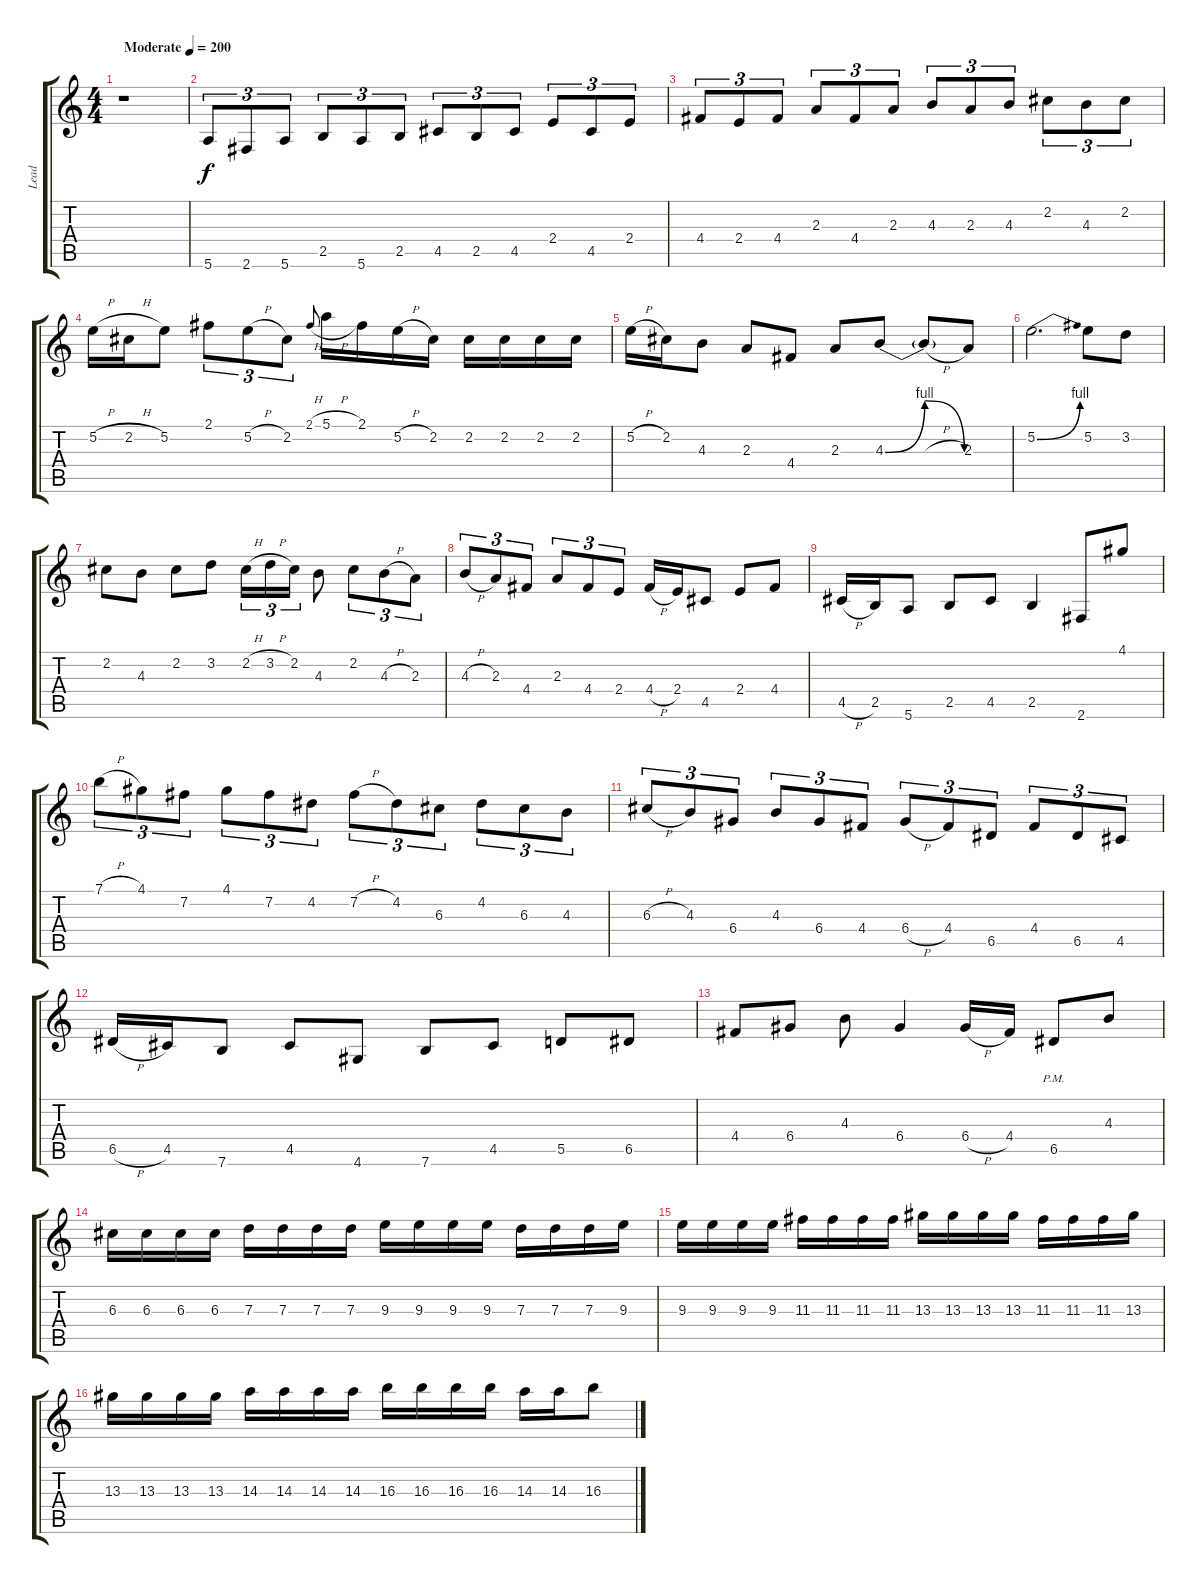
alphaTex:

\track ("Lead" "Lead") {instrument distortionguitar}
\staff {score tabs}
\tuning (E4 B3 G3 D3 A2 E2) {hide}
\ts (4 4)
\tempo (200 "Moderate")
\clef g2
\ks c
r.1{dy f instrument distortionguitar} |
5.6.8{tu (3 2)} 2.6.8{tu (3 2)} 5.6.8{tu (3 2)} 2.5.8{tu (3 2)} 5.6.8{tu (3 2)} 2.5.8{tu (3 2)} 4.5.8{tu (3 2)} 2.5.8{tu (3 2)} 4.5.8{tu (3 2)} 2.4.8{tu (3 2)} 4.5.8{tu (3 2)} 2.4.8{tu (3 2)} |
4.4.8{tu (3 2)} 2.4.8{tu (3 2)} 4.4.8{tu (3 2)} 2.3.8{tu (3 2)} 4.4.8{tu (3 2)} 2.3.8{tu (3 2)} 4.3.8{tu (3 2)} 2.3.8{tu (3 2)} 4.3.8{tu (3 2)} 2.2.8{tu (3 2)} 4.3.8{tu (3 2)} 2.2.8{tu (3 2)} |
5.2{h}.16 2.2{h}.16 5.2.8 2.1.8{tu (3 2)} 5.2{h}.8{tu (3 2)} 2.2.8{tu (3 2)} 2.1{h}.8{gr onbeat} 5.1{h}.16 2.1.16 5.2{h}.16 2.2.16 2.2.16 2.2.16 2.2.16 2.2.16 |
5.2{h}.16 2.2.16 4.3.8 2.3.8 4.4.8 2.3.8 4.3{be (bendrelease 0 0 30 4 45 4 60 0)}.8 4.3{h t}.8 2.3.8 |
5.2{be (bend 0 0 60 4)}.2{d} 5.2.8 3.2.8 |
2.2.8 4.3.8 2.2.8 3.2.8 2.2{h}.16{tu (3 2)} 3.2{h}.16{tu (3 2)} 2.2.16{tu (3 2)} 4.3.8 2.2.8{tu (3 2)} 4.3{h}.8{tu (3 2)} 2.3.8{tu (3 2)} |
4.3{h}.8{tu (3 2)} 2.3.8{tu (3 2)} 4.4.8{tu (3 2)} 2.3.8{tu (3 2)} 4.4.8{tu (3 2)} 2.4.8{tu (3 2)} 4.4{h}.16 2.4.16 4.5.8 2.4.8 4.4.8 |
4.5{h}.16 2.5.16 5.6.8 2.5.8 4.5.8 2.5.4 2.6.8 4.1.8 |
7.1{h}.8{tu (3 2)} 4.1.8{tu (3 2)} 7.2.8{tu (3 2)} 4.1.8{tu (3 2)} 7.2.8{tu (3 2)} 4.2.8{tu (3 2)} 7.2{h}.8{tu (3 2)} 4.2.8{tu (3 2)} 6.3.8{tu (3 2)} 4.2.8{tu (3 2)} 6.3.8{tu (3 2)} 4.3.8{tu (3 2)} |
6.3{h}.8{tu (3 2)} 4.3.8{tu (3 2)} 6.4.8{tu (3 2)} 4.3.8{tu (3 2)} 6.4.8{tu (3 2)} 4.4.8{tu (3 2)} 6.4{h}.8{tu (3 2)} 4.4.8{tu (3 2)} 6.5.8{tu (3 2)} 4.4.8{tu (3 2)} 6.5.8{tu (3 2)} 4.5.8{tu (3 2)} |
6.5{h}.16 4.5.16 7.6.8 4.5.8 4.6.8 7.6.8 4.5.8 5.5.8 6.5.8 |
4.4.8 6.4.8 4.3.8 6.4.4 6.4{h}.16 4.4.16 6.5{pm}.8 4.3.8 |
6.3.16 6.3.16 6.3.16 6.3.16 7.3.16 7.3.16 7.3.16 7.3.16 9.3.16 9.3.16 9.3.16 9.3.16 7.3.16 7.3.16 7.3.16 9.3.16 |
9.3.16 9.3.16 9.3.16 9.3.16 11.3.16 11.3.16 11.3.16 11.3.16 13.3.16 13.3.16 13.3.16 13.3.16 11.3.16 11.3.16 11.3.16 13.3.16 |
13.3.16 13.3.16 13.3.16 13.3.16 14.3.16 14.3.16 14.3.16 14.3.16 16.3.16 16.3.16 16.3.16 16.3.16 14.3.16 14.3.16 16.3.8
